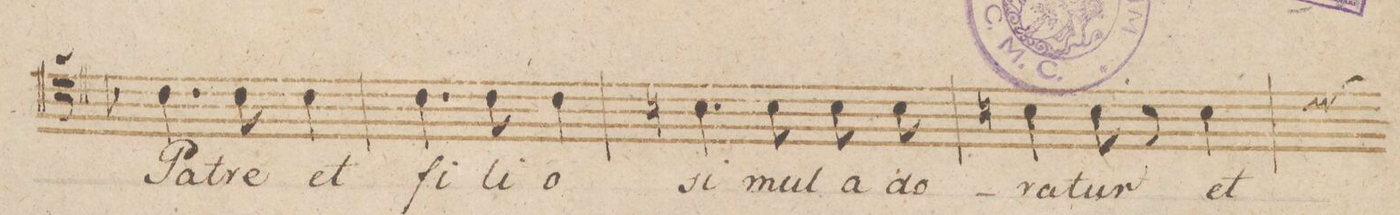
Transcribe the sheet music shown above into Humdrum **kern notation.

**kern	**text	**dynam
*I"Tenore.	*	*
*clefC4	*	*
*k[b-]	*	*
*met(c|)	*	*
*M3/4	*	*
4.c\	Pat-	.
8c\	-re	.
4c\	et	.
=178	=178	=178
4.c\	fi-	.
8c\	-li-	.
4c\	-o	.
=179	=179	=179
4.Bn\	si-	.
8B\	-mul	.
8B\	a-	.
8B\	-do-	.
=180	=180	=180
4.Bn\	-ra-	.
8B\	-tur	.
8r	.	.
8B\	et	.
*custos:d	*	*
=181	=181	=181
*-	*-	*-
